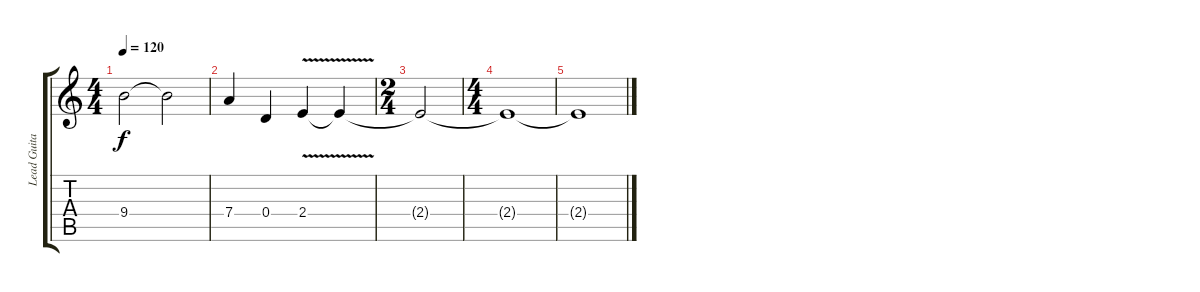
\track ("Lead Guitar" "Lead Guita") {instrument overdrivenguitar}
\staff {score tabs}
\tuning (E4 B3 G3 D3 A2 E2) {hide}
\ts (4 4)
\tempo 120
\clef g2
\ks c
9.4{t}.2{dy f} 9.4{t}.2 |
7.4.4 0.4.4 2.4{v}.4 2.4{t}.4 |
\ts (2 4)
2.4{t}.2 |
\ts (4 4)
2.4{t}.1 |
2.4{t}.1
